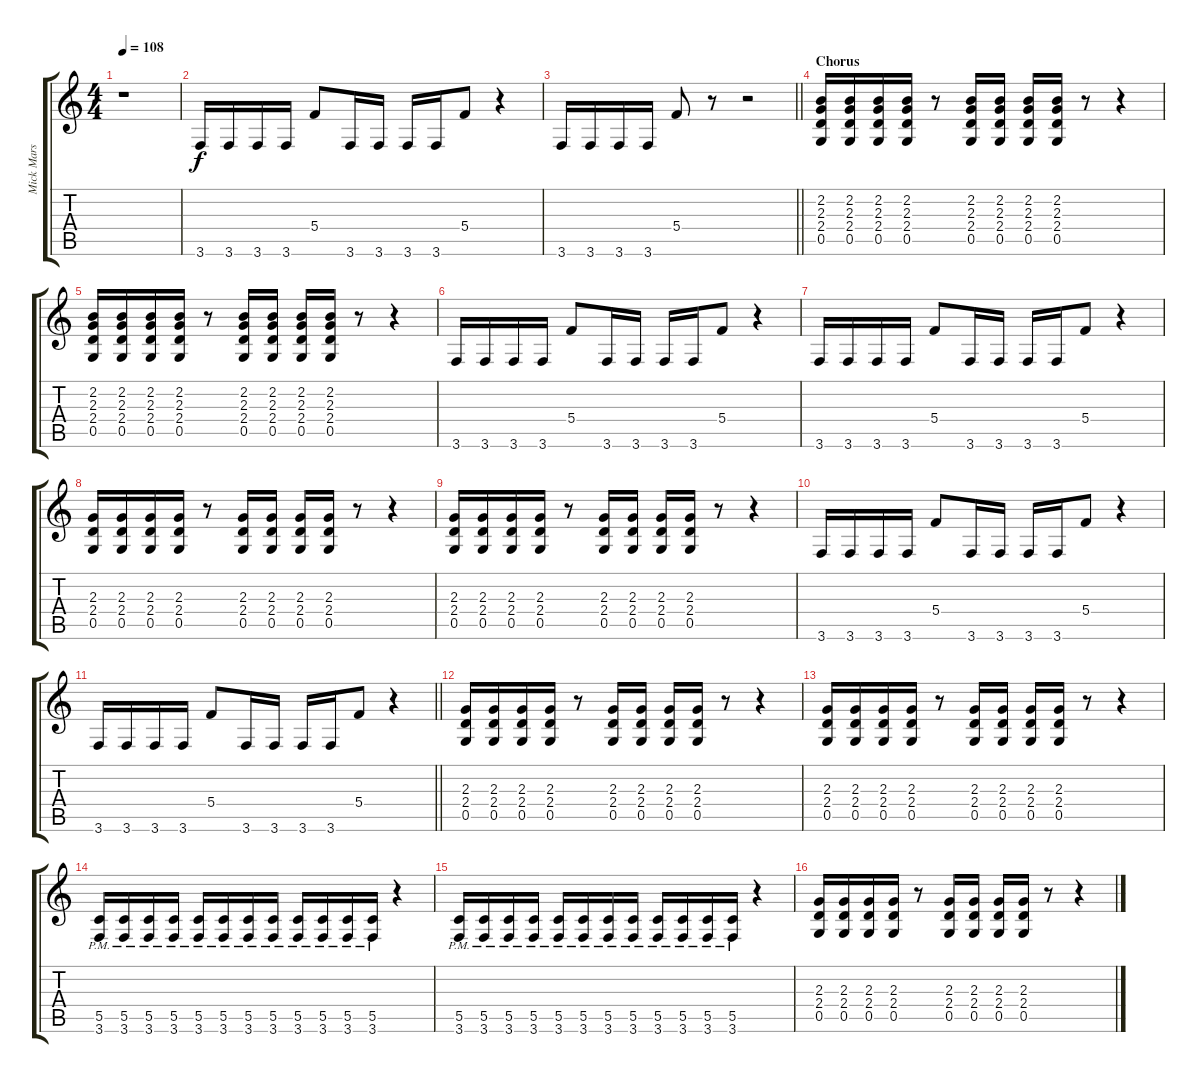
\track ("Mick Mars" "Mick Mars") {instrument distortionguitar}
\staff {score tabs}
\tuning (D4 A3 F3 C3 G2 D2) {hide}
\ts (4 4)
\tempo 108
\clef g2
\ks c
r.1{dy f} |
3.6.16 3.6.16 3.6.16 3.6.16 5.4.8 3.6.16 3.6.16 3.6.16 3.6.16 5.4.8 r.4 |
\barLineRight lightlight
3.6.16 3.6.16 3.6.16 3.6.16 5.4.8 r.8 r.2 |
\section ("" "Chorus")
(2.2 2.3 2.4 0.5).16 (2.2 2.3 2.4 0.5).16 (2.2 2.3 2.4 0.5).16 (2.2 2.3 2.4 0.5).16 r.8 (2.2 2.3 2.4 0.5).16 (2.2 2.3 2.4 0.5).16 (2.2 2.3 2.4 0.5).16 (2.2 2.3 2.4 0.5).16 r.8 r.4 |
(2.2 2.3 2.4 0.5).16 (2.2 2.3 2.4 0.5).16 (2.2 2.3 2.4 0.5).16 (2.2 2.3 2.4 0.5).16 r.8 (2.2 2.3 2.4 0.5).16 (2.2 2.3 2.4 0.5).16 (2.2 2.3 2.4 0.5).16 (2.2 2.3 2.4 0.5).16 r.8 r.4 |
3.6.16 3.6.16 3.6.16 3.6.16 5.4.8 3.6.16 3.6.16 3.6.16 3.6.16 5.4.8 r.4 |
3.6.16 3.6.16 3.6.16 3.6.16 5.4.8 3.6.16 3.6.16 3.6.16 3.6.16 5.4.8 r.4 |
(2.3 2.4 0.5).16 (2.3 2.4 0.5).16 (2.3 2.4 0.5).16 (2.3 2.4 0.5).16 r.8 (2.3 2.4 0.5).16 (2.3 2.4 0.5).16 (2.3 2.4 0.5).16 (2.3 2.4 0.5).16 r.8 r.4 |
(2.3 2.4 0.5).16 (2.3 2.4 0.5).16 (2.3 2.4 0.5).16 (2.3 2.4 0.5).16 r.8 (2.3 2.4 0.5).16 (2.3 2.4 0.5).16 (2.3 2.4 0.5).16 (2.3 2.4 0.5).16 r.8 r.4 |
3.6.16 3.6.16 3.6.16 3.6.16 5.4.8 3.6.16 3.6.16 3.6.16 3.6.16 5.4.8 r.4 |
\barLineRight lightlight
3.6.16 3.6.16 3.6.16 3.6.16 5.4.8 3.6.16 3.6.16 3.6.16 3.6.16 5.4.8 r.4 |
(2.3 2.4 0.5).16 (2.3 2.4 0.5).16 (2.3 2.4 0.5).16 (2.3 2.4 0.5).16 r.8 (2.3 2.4 0.5).16 (2.3 2.4 0.5).16 (2.3 2.4 0.5).16 (2.3 2.4 0.5).16 r.8 r.4 |
(2.3 2.4 0.5).16 (2.3 2.4 0.5).16 (2.3 2.4 0.5).16 (2.3 2.4 0.5).16 r.8 (2.3 2.4 0.5).16 (2.3 2.4 0.5).16 (2.3 2.4 0.5).16 (2.3 2.4 0.5).16 r.8 r.4 |
(5.5{pm} 3.6{pm}).16 (5.5{pm} 3.6{pm}).16 (5.5{pm} 3.6{pm}).16 (5.5{pm} 3.6{pm}).16 (5.5{pm} 3.6{pm}).16 (5.5{pm} 3.6{pm}).16 (5.5{pm} 3.6{pm}).16 (5.5{pm} 3.6{pm}).16 (5.5{pm} 3.6{pm}).16 (5.5{pm} 3.6{pm}).16 (5.5{pm} 3.6{pm}).16 (5.5{pm} 3.6{pm}).16 r.4 |
(5.5{pm} 3.6{pm}).16 (5.5{pm} 3.6{pm}).16 (5.5{pm} 3.6{pm}).16 (5.5{pm} 3.6{pm}).16 (5.5{pm} 3.6{pm}).16 (5.5{pm} 3.6{pm}).16 (5.5{pm} 3.6{pm}).16 (5.5{pm} 3.6{pm}).16 (5.5{pm} 3.6{pm}).16 (5.5{pm} 3.6{pm}).16 (5.5{pm} 3.6{pm}).16 (5.5{pm} 3.6{pm}).16 r.4 |
(2.3 2.4 0.5).16 (2.3 2.4 0.5).16 (2.3 2.4 0.5).16 (2.3 2.4 0.5).16 r.8 (2.3 2.4 0.5).16 (2.3 2.4 0.5).16 (2.3 2.4 0.5).16 (2.3 2.4 0.5).16 r.8 r.4
